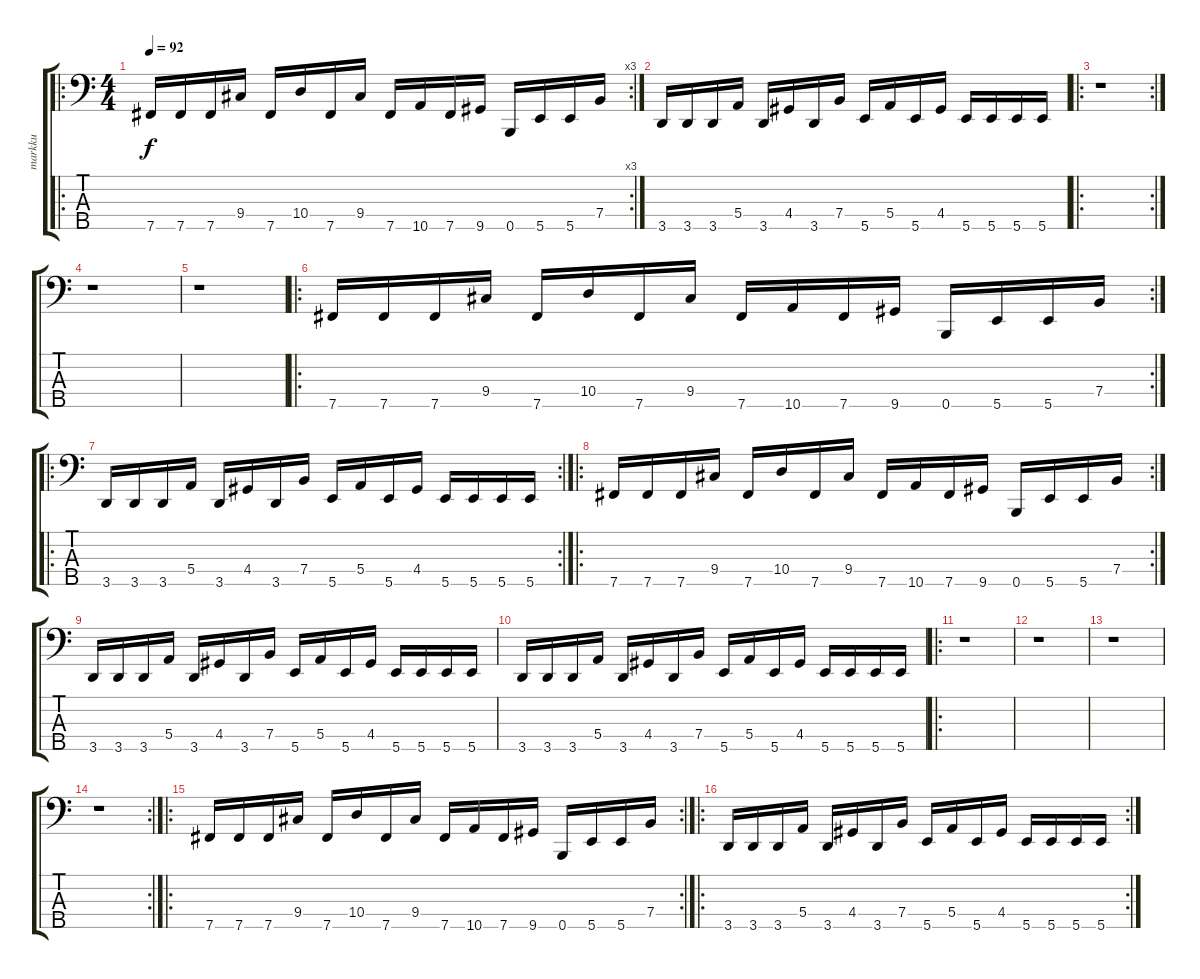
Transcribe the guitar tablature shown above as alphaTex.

\track ("markku" "markku") {instrument electricbasspick}
\staff {score tabs}
\tuning (G2 D2 A1 E1 B0) {hide}
\ro
\rc 3
\ts (4 4)
\tempo 92
\clef f4
\ks c
7.5.16{dy f instrument electricbasspick} 7.5.16 7.5.16 9.4.16 7.5.16 10.4.16 7.5.16 9.4.16 7.5.16 10.5.16 7.5.16 9.5.16 0.5.16 5.5.16 5.5.16 7.4.16 |
3.5.16 3.5.16 3.5.16 5.4.16 3.5.16 4.4.16 3.5.16 7.4.16 5.5.16 5.4.16 5.5.16 4.4.16 5.5.16 5.5.16 5.5.16 5.5.16 |
\ro
\rc 2
r.1 |
r.1 |
r.1 |
\ro
\rc 2
7.5.16 7.5.16 7.5.16 9.4.16 7.5.16 10.4.16 7.5.16 9.4.16 7.5.16 10.5.16 7.5.16 9.5.16 0.5.16 5.5.16 5.5.16 7.4.16 |
\ro
\rc 2
3.5.16 3.5.16 3.5.16 5.4.16 3.5.16 4.4.16 3.5.16 7.4.16 5.5.16 5.4.16 5.5.16 4.4.16 5.5.16 5.5.16 5.5.16 5.5.16 |
\ro
\rc 2
7.5.16 7.5.16 7.5.16 9.4.16 7.5.16 10.4.16 7.5.16 9.4.16 7.5.16 10.5.16 7.5.16 9.5.16 0.5.16 5.5.16 5.5.16 7.4.16 |
3.5.16 3.5.16 3.5.16 5.4.16 3.5.16 4.4.16 3.5.16 7.4.16 5.5.16 5.4.16 5.5.16 4.4.16 5.5.16 5.5.16 5.5.16 5.5.16 |
3.5.16 3.5.16 3.5.16 5.4.16 3.5.16 4.4.16 3.5.16 7.4.16 5.5.16 5.4.16 5.5.16 4.4.16 5.5.16 5.5.16 5.5.16 5.5.16 |
\ro
r.1 |
r.1 |
r.1 |
\rc 2
r.1 |
\ro
\rc 2
7.5.16 7.5.16 7.5.16 9.4.16 7.5.16 10.4.16 7.5.16 9.4.16 7.5.16 10.5.16 7.5.16 9.5.16 0.5.16 5.5.16 5.5.16 7.4.16 |
\ro
\rc 2
3.5.16 3.5.16 3.5.16 5.4.16 3.5.16 4.4.16 3.5.16 7.4.16 5.5.16 5.4.16 5.5.16 4.4.16 5.5.16 5.5.16 5.5.16 5.5.16
